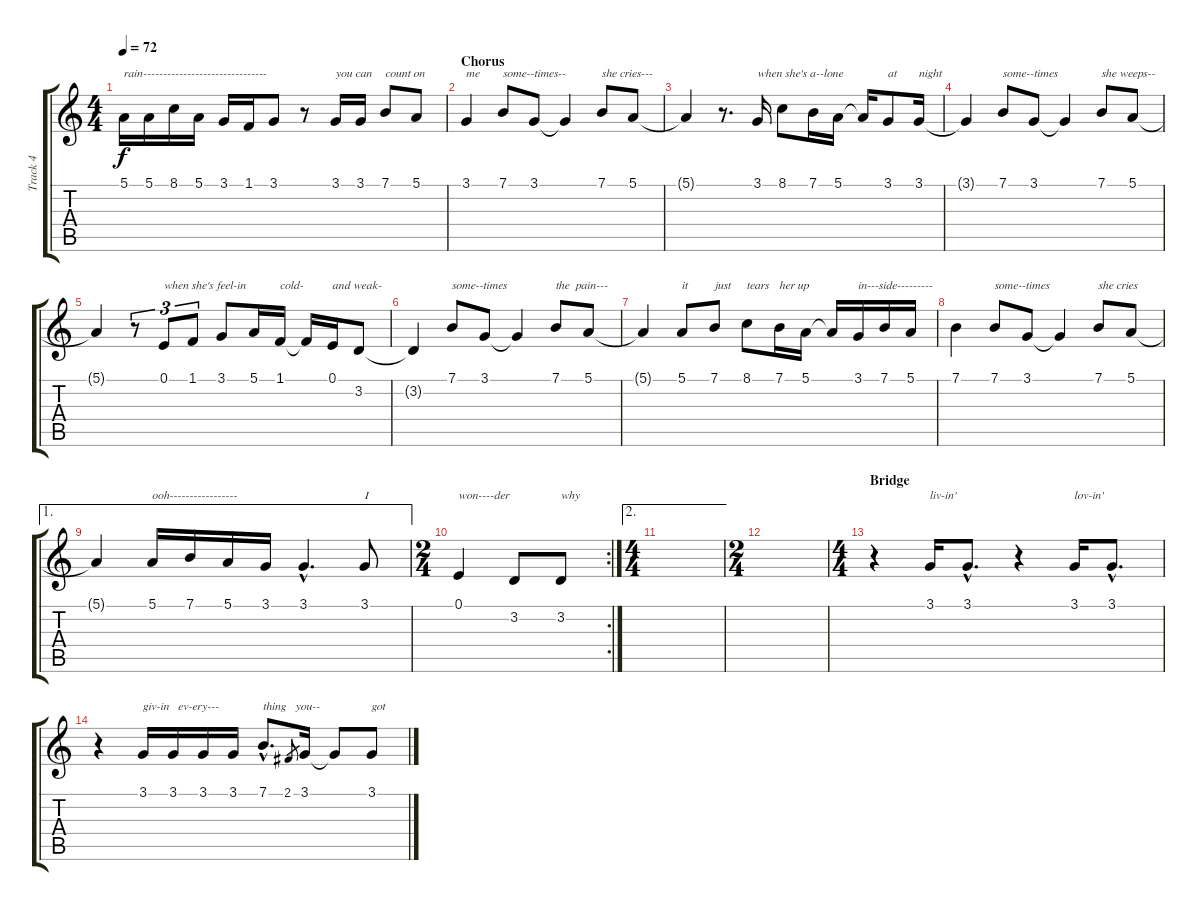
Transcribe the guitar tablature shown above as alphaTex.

\track ("Track 4" "Track 4") {instrument tenorsax}
\staff {score tabs}
\tuning (E4 B3 G3 D3 A2 E2) {hide}
\ts (4 4)
\tempo 72
\clef g2
\ks c
5.1.16{txt "rain-------------------------------" dy f} 5.1.16 8.1.16 5.1.16 3.1.16 1.1.16 3.1.8 r.8 3.1.16{txt "you can"} 3.1.16 7.1.8{txt "count on"} 5.1.8 |
\section ("" "Chorus")
3.1.4{txt "me"} 7.1.8{txt "some--times--"} 3.1.8 3.1{t}.4 7.1.8{txt "she cries---"} 5.1.8 |
5.1{t}.4 r.8{d} 3.1.16{txt "when she's a--lone"} 8.1.8 7.1.16 5.1.16 5.1{t}.16 3.1.8{txt "at"} 3.1.16{txt "night"} |
3.1{t}.4 7.1.8{txt "some--times"} 3.1.8 3.1{t}.4 7.1.8{txt "she weeps--"} 5.1.8 |
5.1{t}.4 r.8{tu (3 2)} 0.1.8{tu (3 2) txt "when she's feel-in"} 1.1.8{tu (3 2)} 3.1.8 5.1.16 1.1.16{txt "cold-"} 1.1{t}.16 0.1.16{txt "and weak-"} 3.2.8 |
3.2{t}.4 7.1.8{txt "some--times"} 3.1.8 3.1{t}.4 7.1.8{txt "the  pain---"} 5.1.8 |
5.1{t}.4 5.1.8{txt "it"} 7.1.8{txt "just"} 8.1.8{txt "tears"} 7.1.16{txt "her up"} 5.1.16 5.1{t}.16 3.1.16{txt "in---side---------"} 7.1.16 5.1.16 |
7.1.4 7.1.8{txt "some--times"} 3.1.8 3.1{t}.4 7.1.8{txt "she cries"} 5.1.8 |
\ae 1
5.1{t}.4 5.1.16{txt "ooh-----------------"} 7.1.16 5.1.16 3.1.16 3.1{hac}.4{d} 3.1.8{txt "I"} |
\rc 2
\ts (2 4)
0.1.4{txt "won----der"} 3.2.8 3.2.8{txt "why"} |
\ae 2
\ts (4 4)
|
\ts (2 4)
|
\ts (4 4)
\section ("" "Bridge")
r.4 3.1.16{txt "liv-in'"} 3.1{hac}.8{d} r.4 3.1.16{txt "lov-in'"} 3.1{hac}.8{d} |
r.4 3.1.16{txt "giv-in   ev-ery---"} 3.1.16 3.1.16 3.1.16 7.1{hac}.8{d txt "thing   you-- "} 2.1.8{gr} 3.1.16 3.1{t}.8 3.1.8{txt "got"}
